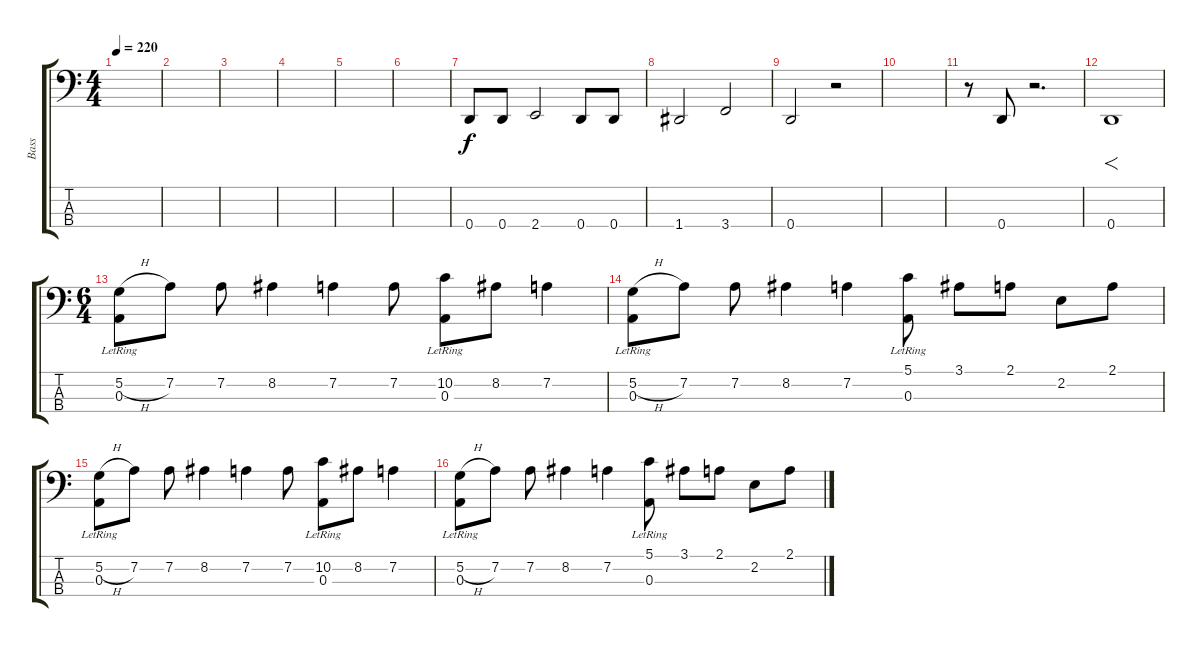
\track ("Bass" "Bass") {instrument electricbassfinger}
\staff {score tabs}
\tuning (G2 D2 A1 D1) {hide}
\ts (4 4)
\tempo 220
\clef f4
\ks c
|
|
|
|
|
|
0.4.8 0.4.8 2.4.2 0.4.8 0.4.8 |
1.4.2 3.4.2 |
0.4.2 r.2 |
|
r.8 0.4.8 r.2{d} |
0.4.1{f} |
\ts (6 4)
(5.2{h} 0.3{lr}).8 7.2.8 7.2.8 8.2.4 7.2.4 7.2.8 (10.2 0.3{lr}).8 8.2.8 7.2.4 |
(5.2{h} 0.3{lr}).8 7.2.8 7.2.8 8.2.4 7.2.4 (5.1 0.3{lr}).8 3.1.8 2.1.8 2.2.8 2.1.8 |
(5.2{h} 0.3{lr}).8 7.2.8 7.2.8 8.2.4 7.2.4 7.2.8 (10.2 0.3{lr}).8 8.2.8 7.2.4 |
(5.2{h} 0.3{lr}).8 7.2.8 7.2.8 8.2.4 7.2.4 (5.1 0.3{lr}).8 3.1.8 2.1.8 2.2.8 2.1.8
